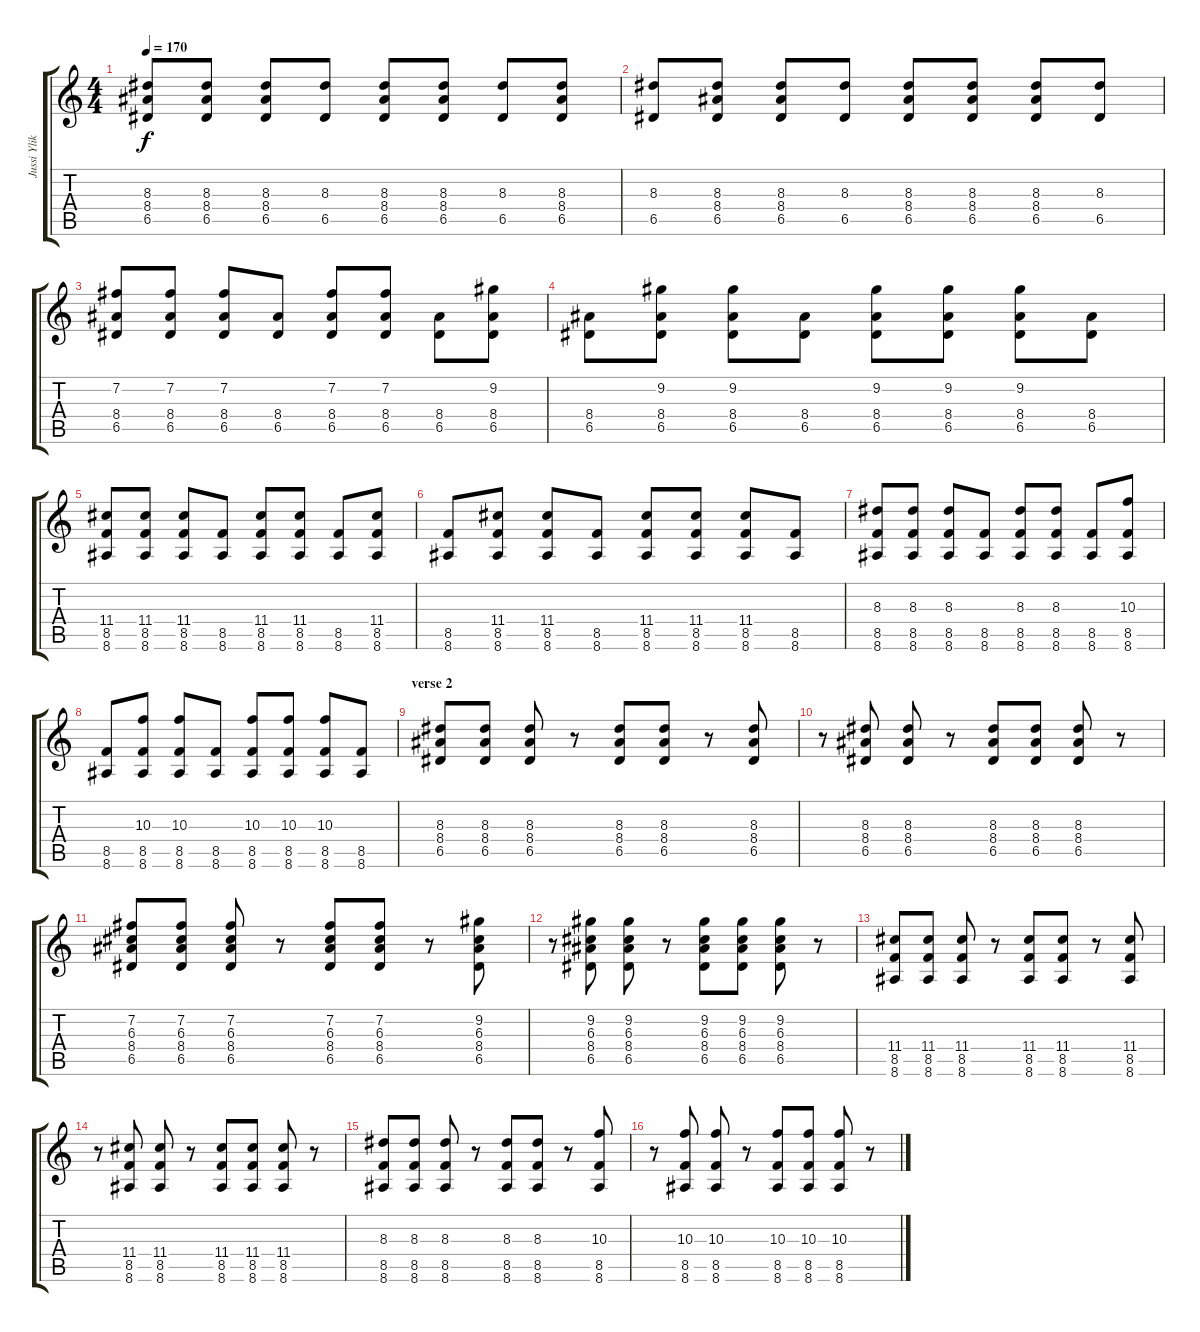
\track ("Jussi Ylikoski - guitar" "Jussi Ylik") {instrument distortionguitar}
\staff {score tabs}
\tuning (E4 B3 G3 D3 A2 D2) {hide}
\ts (4 4)
\tempo 170
\clef g2
\ks c
(8.3 8.4 6.5).8{dy f} (8.3 8.4 6.5).8 (8.3 8.4 6.5).8 (8.3 6.5).8 (8.3 8.4 6.5).8 (8.3 8.4 6.5).8 (8.3 6.5).8 (8.3 8.4 6.5).8 |
(8.3 6.5).8 (8.3 8.4 6.5).8 (8.3 8.4 6.5).8 (8.3 6.5).8 (8.3 8.4 6.5).8 (8.3 8.4 6.5).8 (8.3 8.4 6.5).8 (8.3 6.5).8 |
(7.2 8.4 6.5).8 (7.2 8.4 6.5).8 (7.2 8.4 6.5).8 (8.4 6.5).8 (7.2 8.4 6.5).8 (7.2 8.4 6.5).8 (8.4 6.5).8 (9.2 8.4 6.5).8 |
(8.4 6.5).8 (9.2 8.4 6.5).8 (9.2 8.4 6.5).8 (8.4 6.5).8 (9.2 8.4 6.5).8 (9.2 8.4 6.5).8 (9.2 8.4 6.5).8 (8.4 6.5).8 |
(11.4 8.5 8.6).8 (11.4 8.5 8.6).8 (11.4 8.5 8.6).8 (8.5 8.6).8 (11.4 8.5 8.6).8 (11.4 8.5 8.6).8 (8.5 8.6).8 (11.4 8.5 8.6).8 |
(8.5 8.6).8 (11.4 8.5 8.6).8 (11.4 8.5 8.6).8 (8.5 8.6).8 (11.4 8.5 8.6).8 (11.4 8.5 8.6).8 (11.4 8.5 8.6).8 (8.5 8.6).8 |
(8.3 8.5 8.6).8 (8.3 8.5 8.6).8 (8.3 8.5 8.6).8 (8.5 8.6).8 (8.3 8.5 8.6).8 (8.3 8.5 8.6).8 (8.5 8.6).8 (10.3 8.5 8.6).8 |
(8.5 8.6).8 (10.3 8.5 8.6).8 (10.3 8.5 8.6).8 (8.5 8.6).8 (10.3 8.5 8.6).8 (10.3 8.5 8.6).8 (10.3 8.5 8.6).8 (8.5 8.6).8 |
\section ("" "verse 2")
(8.3 8.4 6.5).8 (8.3 8.4 6.5).8 (8.3 8.4 6.5).8 r.8 (8.3 8.4 6.5).8 (8.3 8.4 6.5).8 r.8 (8.3 8.4 6.5).8 |
r.8 (8.3 8.4 6.5).8 (8.3 8.4 6.5).8 r.8 (8.3 8.4 6.5).8 (8.3 8.4 6.5).8 (8.3 8.4 6.5).8 r.8 |
(7.2 6.3 8.4 6.5).8 (7.2 6.3 8.4 6.5).8 (7.2 6.3 8.4 6.5).8 r.8 (7.2 6.3 8.4 6.5).8 (7.2 6.3 8.4 6.5).8 r.8 (9.2 6.3 8.4 6.5).8 |
r.8 (9.2 6.3 8.4 6.5).8 (9.2 6.3 8.4 6.5).8 r.8 (9.2 6.3 8.4 6.5).8 (9.2 6.3 8.4 6.5).8 (9.2 6.3 8.4 6.5).8 r.8 |
(11.4 8.5 8.6).8 (11.4 8.5 8.6).8 (11.4 8.5 8.6).8 r.8 (11.4 8.5 8.6).8 (11.4 8.5 8.6).8 r.8 (11.4 8.5 8.6).8 |
r.8 (11.4 8.5 8.6).8 (11.4 8.5 8.6).8 r.8 (11.4 8.5 8.6).8 (11.4 8.5 8.6).8 (11.4 8.5 8.6).8 r.8 |
(8.3 8.5 8.6).8 (8.3 8.5 8.6).8 (8.3 8.5 8.6).8 r.8 (8.3 8.5 8.6).8 (8.3 8.5 8.6).8 r.8 (10.3 8.5 8.6).8 |
r.8 (10.3 8.5 8.6).8 (10.3 8.5 8.6).8 r.8 (10.3 8.5 8.6).8 (10.3 8.5 8.6).8 (10.3 8.5 8.6).8 r.8
